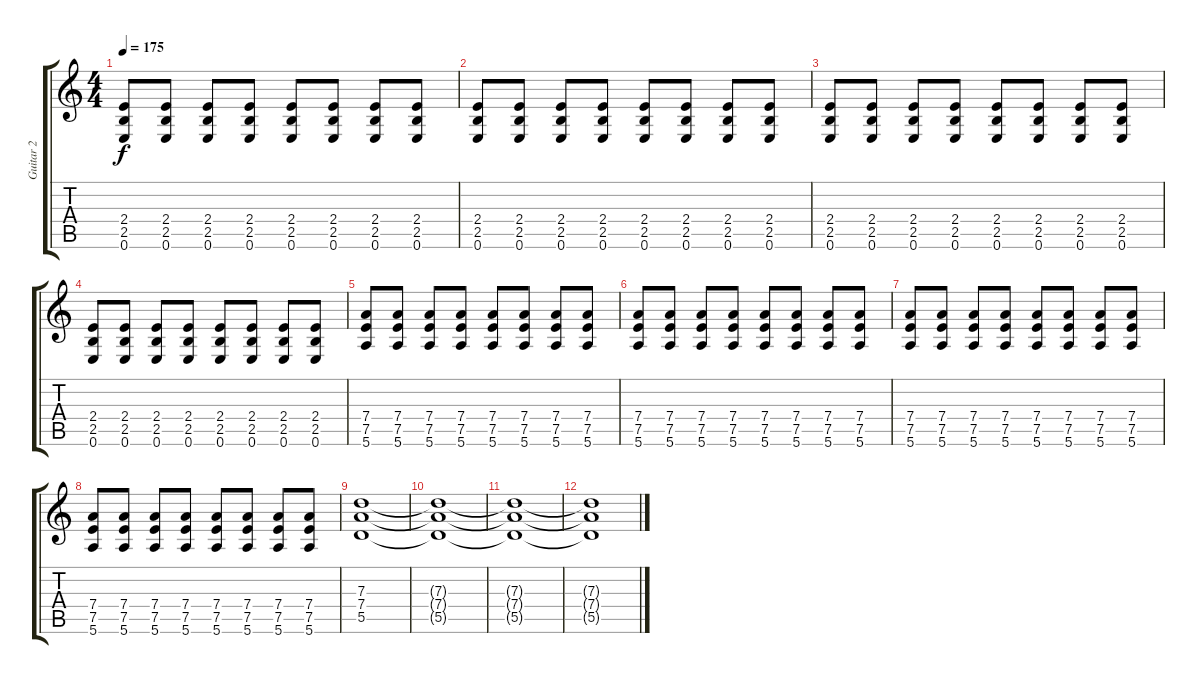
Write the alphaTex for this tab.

\track ("Guitar 2" "Guitar 2") {instrument distortionguitar}
\staff {score tabs}
\tuning (E4 B3 G3 D3 A2 E2) {hide}
\ts (4 4)
\tempo 175
\clef g2
\ks c
(2.4 2.5 0.6).8{dy f} (2.4 2.5 0.6).8 (2.4 2.5 0.6).8 (2.4 2.5 0.6).8 (2.4 2.5 0.6).8 (2.4 2.5 0.6).8 (2.4 2.5 0.6).8 (2.4 2.5 0.6).8 |
(2.4 2.5 0.6).8 (2.4 2.5 0.6).8 (2.4 2.5 0.6).8 (2.4 2.5 0.6).8 (2.4 2.5 0.6).8 (2.4 2.5 0.6).8 (2.4 2.5 0.6).8 (2.4 2.5 0.6).8 |
(2.4 2.5 0.6).8 (2.4 2.5 0.6).8 (2.4 2.5 0.6).8 (2.4 2.5 0.6).8 (2.4 2.5 0.6).8 (2.4 2.5 0.6).8 (2.4 2.5 0.6).8 (2.4 2.5 0.6).8 |
(2.4 2.5 0.6).8 (2.4 2.5 0.6).8 (2.4 2.5 0.6).8 (2.4 2.5 0.6).8 (2.4 2.5 0.6).8 (2.4 2.5 0.6).8 (2.4 2.5 0.6).8 (2.4 2.5 0.6).8 |
(7.4 7.5 5.6).8 (7.4 7.5 5.6).8 (7.4 7.5 5.6).8 (7.4 7.5 5.6).8 (7.4 7.5 5.6).8 (7.4 7.5 5.6).8 (7.4 7.5 5.6).8 (7.4 7.5 5.6).8 |
(7.4 7.5 5.6).8 (7.4 7.5 5.6).8 (7.4 7.5 5.6).8 (7.4 7.5 5.6).8 (7.4 7.5 5.6).8 (7.4 7.5 5.6).8 (7.4 7.5 5.6).8 (7.4 7.5 5.6).8 |
(7.4 7.5 5.6).8 (7.4 7.5 5.6).8 (7.4 7.5 5.6).8 (7.4 7.5 5.6).8 (7.4 7.5 5.6).8 (7.4 7.5 5.6).8 (7.4 7.5 5.6).8 (7.4 7.5 5.6).8 |
(7.4 7.5 5.6).8 (7.4 7.5 5.6).8 (7.4 7.5 5.6).8 (7.4 7.5 5.6).8 (7.4 7.5 5.6).8 (7.4 7.5 5.6).8 (7.4 7.5 5.6).8 (7.4 7.5 5.6).8 |
(7.3 7.4 5.5).1 |
(7.3{t} 7.4{t} 5.5{t}).1 |
(7.3{t} 7.4{t} 5.5{t}).1 |
(7.3{t} 7.4{t} 5.5{t}).1
